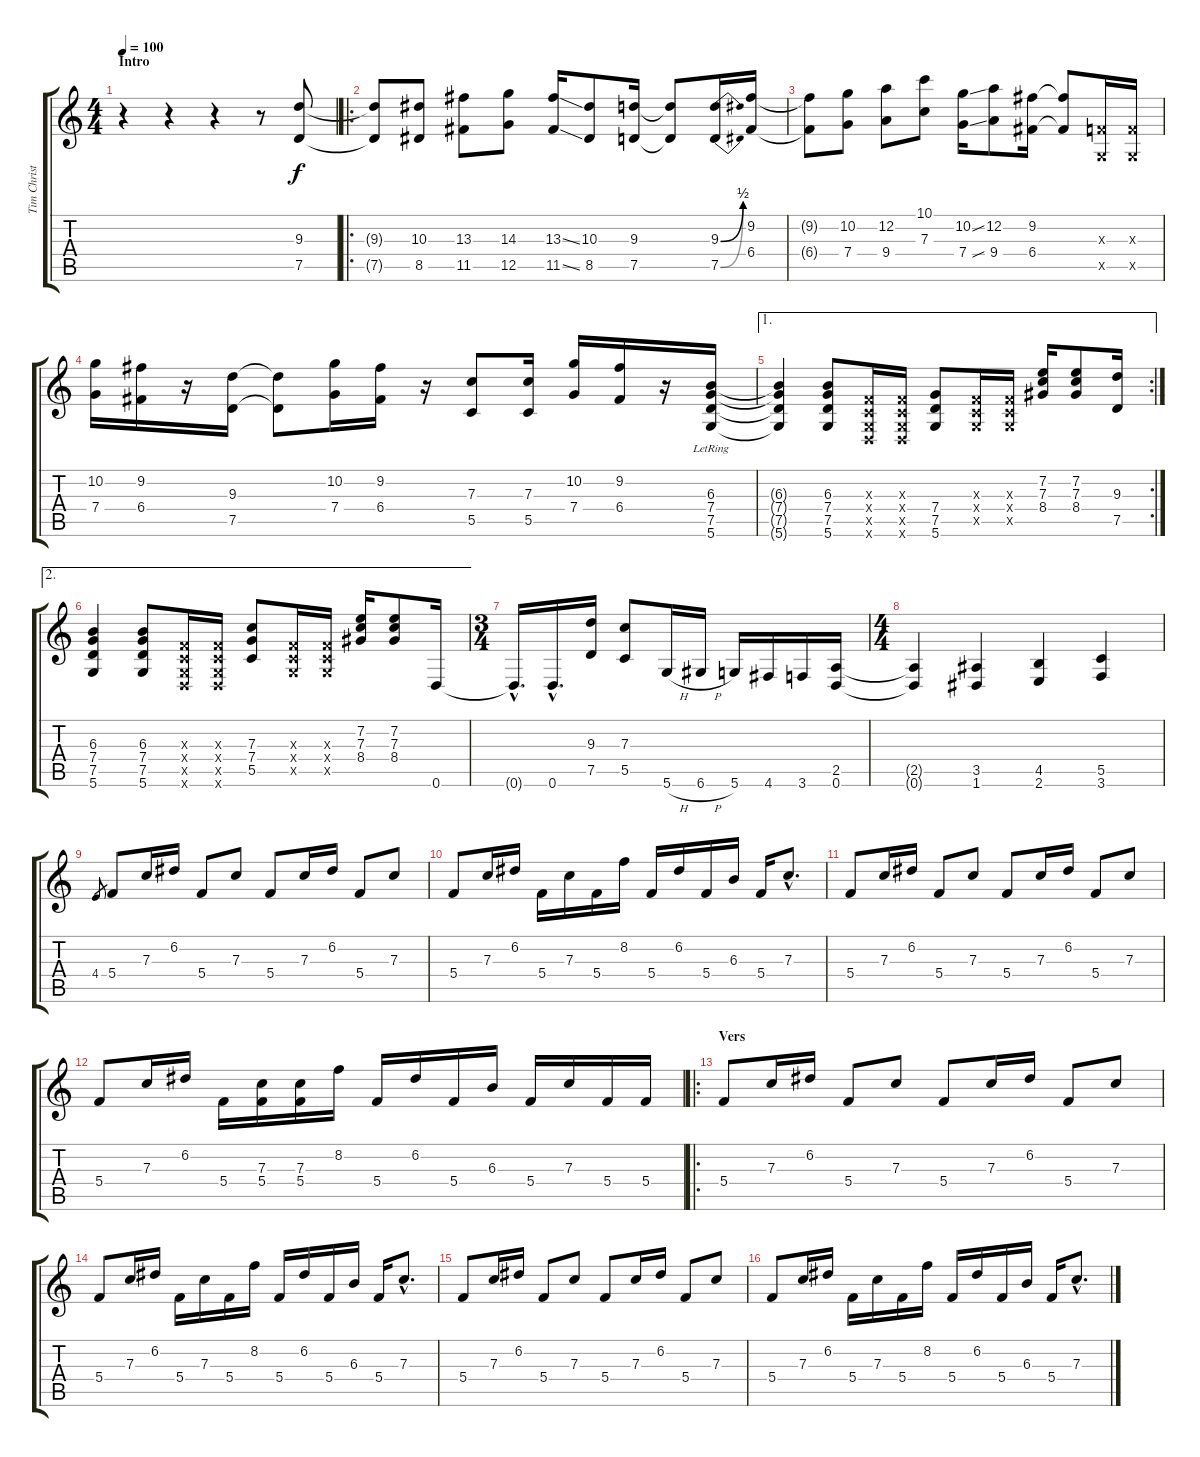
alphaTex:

\track ("Tim Christensen (Guitar)" "Tim Christ") {instrument distortionguitar}
\staff {score tabs}
\tuning (D4 A3 F3 C3 G2 D2) {hide}
\ts (4 4)
\section ("" "Intro")
\tempo 100
\clef g2
\ks c
r.4{dy f instrument distortionguitar} r.4 r.4 r.8 (9.3 7.5).8 |
\ro
(9.3{t} 7.5{t}).8 (10.3 8.5).8 (13.3 11.5).8 (14.3 12.5).8 (13.3{ss} 11.5{ss}).16 (10.3 8.5).8 (9.3 7.5).16 (9.3{t} 7.5{t}).8 (9.3{be (bend 0 0 60 2)} 7.5{be (bend 0 0 60 2)}).16 (9.2 6.4).16 |
(9.2{t} 6.4{t}).8 (10.2 7.4).8 (12.2 9.4).8 (10.1 7.3).8 (10.2{ss} 7.4{ss}).16 (12.2 9.4).8 (9.2 6.4).16 (9.2{t} 6.4{t}).8 (0.3{x} 0.5{x}).16 (0.3{x} 0.5{x}).16 |
(10.2 7.4).16 (9.2 6.4).16 r.16 (9.3 7.5).16 (9.3{t} 7.5{t}).8 (10.2 7.4).16 (9.2 6.4).16 r.16 (7.3 5.5).8 (7.3 5.5).16 (10.2 7.4).16 (9.2 6.4).16 r.16 (6.3{lr} 7.4{lr} 7.5{lr} 5.6{lr}).16 |
\ae 1
\rc 2
(6.3{t} 7.4{t} 7.5{t} 5.6{t}).4 (6.3 7.4 7.5 5.6).8 (0.3{x} 0.4{x} 0.5{x} 0.6{x}).16 (0.3{x} 0.4{x} 0.5{x} 0.6{x}).16 (7.4 7.5 5.6).8 (0.3{x} 0.4{x} 0.5{x}).16 (0.3{x} 0.4{x} 0.5{x}).16 (7.2 7.3 8.4).16 (7.2 7.3 8.4).8 (9.3 7.5).16 |
\ae 2
(6.3 7.4 7.5 5.6).4 (6.3 7.4 7.5 5.6).8 (0.3{x} 0.4{x} 0.5{x} 0.6{x}).16 (0.3{x} 0.4{x} 0.5{x} 0.6{x}).16 (7.3 7.4 5.5).8 (0.3{x} 0.4{x} 0.5{x}).16 (0.3{x} 0.4{x} 0.5{x}).16 (7.2 7.3 8.4).16 (7.2 7.3 8.4).8 0.6.16 |
\ts (3 4)
0.6{hac t}.16{d} 0.6{hac}.16{d} (9.3 7.5).16 (7.3 5.5).8 5.6{h}.16 6.6{h}.16 5.6.16 4.6.16 3.6.16 (2.5 0.6).16 |
\ts (4 4)
(2.5{t} 0.6{t}).4 (3.5 1.6).4 (4.5 2.6).4 (5.5 3.6).4 |
4.4.8{gr} 5.4.8 7.3.16 6.2.16 5.4.8 7.3.8 5.4.8 7.3.16 6.2.16 5.4.8 7.3.8 |
5.4.8 7.3.16 6.2.16 5.4.16 7.3.16 5.4.16 8.2.16 5.4.16 6.2.16 5.4.16 6.3.16 5.4.16 7.3{hac}.8{d} |
5.4.8 7.3.16 6.2.16 5.4.8 7.3.8 5.4.8 7.3.16 6.2.16 5.4.8 7.3.8 |
5.4.8 7.3.16 6.2.16 5.4.16 (7.3 5.4).16 (7.3 5.4).16 8.2.16 5.4.16 6.2.16 5.4.16 6.3.16 5.4.16 7.3.16 5.4.16 5.4.16 |
\ro
\section ("" "Vers")
5.4.8 7.3.16 6.2.16 5.4.8 7.3.8 5.4.8 7.3.16 6.2.16 5.4.8 7.3.8 |
5.4.8 7.3.16 6.2.16 5.4.16 7.3.16 5.4.16 8.2.16 5.4.16 6.2.16 5.4.16 6.3.16 5.4.16 7.3{hac}.8{d} |
5.4.8 7.3.16 6.2.16 5.4.8 7.3.8 5.4.8 7.3.16 6.2.16 5.4.8 7.3.8 |
5.4.8 7.3.16 6.2.16 5.4.16 7.3.16 5.4.16 8.2.16 5.4.16 6.2.16 5.4.16 6.3.16 5.4.16 7.3{hac}.8{d}
